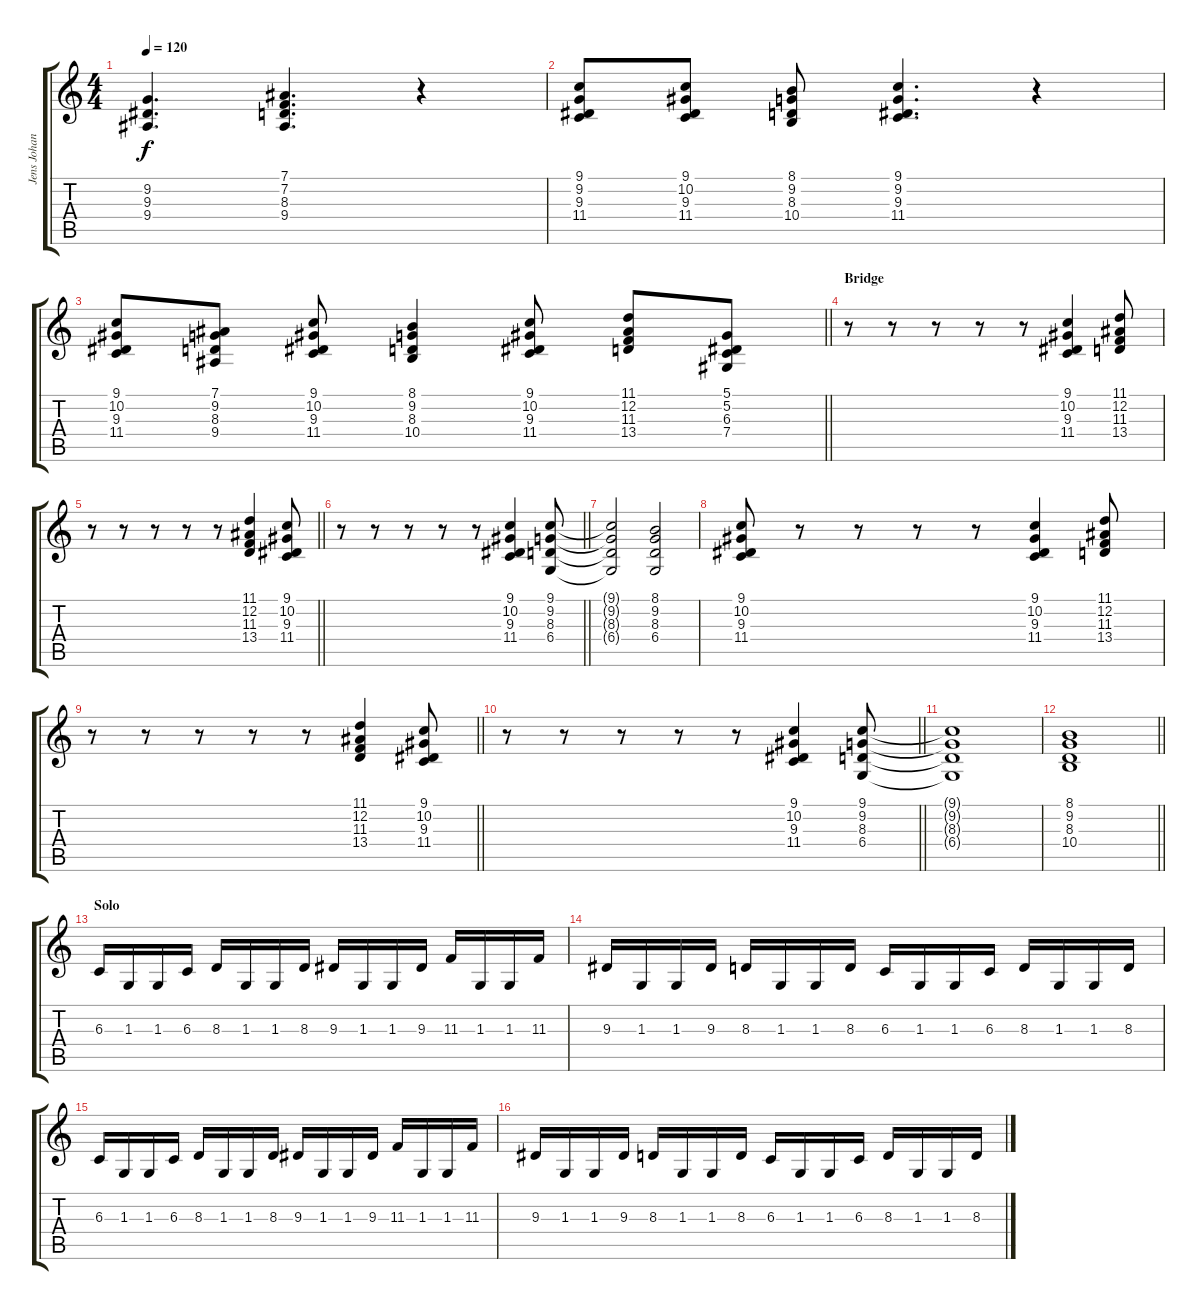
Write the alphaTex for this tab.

\track ("Jens Johansson" "Jens Johan") {instrument lead2sawtooth}
\staff {score tabs}
\tuning (Eb4 Bb3 Gb3 Db3 Ab2 Eb2) {hide}
\ts (4 4)
\tempo 120
\clef g2
\ks c
(9.2 9.3 9.4).4{d dy f} (7.1 7.2 8.3 9.4).4{d} r.4 |
(9.1 9.2 9.3 11.4).8 (9.1 10.2 9.3 11.4).8 (8.1 9.2 8.3 10.4).8 (9.1 9.2 9.3 11.4).4{d} r.4 |
\barLineRight lightlight
(9.1 10.2 9.3 11.4).8 (7.1 9.2 8.3 9.4).8 (9.1 10.2 9.3 11.4).8 (8.1 9.2 8.3 10.4).4 (9.1 10.2 9.3 11.4).8 (11.1 12.2 11.3 13.4).8 (5.1 5.2 6.3 7.4).8 |
\section ("" "Bridge")
r.8 r.8 r.8 r.8 r.8 (9.1 10.2 9.3 11.4).4 (11.1 12.2 11.3 13.4).8 |
\barLineRight lightlight
r.8 r.8 r.8 r.8 r.8 (11.1 12.2 11.3 13.4).4 (9.1 10.2 9.3 11.4).8 |
\barLineRight lightlight
r.8 r.8 r.8 r.8 r.8 (9.1 10.2 9.3 11.4).4 (9.1 9.2 8.3 6.4).8 |
(9.1{t} 9.2{t} 8.3{t} 6.4{t}).2 (8.1 9.2 8.3 6.4).2 |
(9.1 10.2 9.3 11.4).8 r.8 r.8 r.8 r.8 (9.1 10.2 9.3 11.4).4 (11.1 12.2 11.3 13.4).8 |
\barLineRight lightlight
r.8 r.8 r.8 r.8 r.8 (11.1 12.2 11.3 13.4).4 (9.1 10.2 9.3 11.4).8 |
\barLineRight lightlight
r.8 r.8 r.8 r.8 r.8 (9.1 10.2 9.3 11.4).4 (9.1 9.2 8.3 6.4).8 |
(9.1{t} 9.2{t} 8.3{t} 6.4{t}).1 |
\barLineRight lightlight
(8.1 9.2 8.3 10.4).1 |
\section ("" "Solo")
6.3.16 1.3.16 1.3.16 6.3.16 8.3.16 1.3.16 1.3.16 8.3.16 9.3.16 1.3.16 1.3.16 9.3.16 11.3.16 1.3.16 1.3.16 11.3.16 |
9.3.16 1.3.16 1.3.16 9.3.16 8.3.16 1.3.16 1.3.16 8.3.16 6.3.16 1.3.16 1.3.16 6.3.16 8.3.16 1.3.16 1.3.16 8.3.16 |
6.3.16 1.3.16 1.3.16 6.3.16 8.3.16 1.3.16 1.3.16 8.3.16 9.3.16 1.3.16 1.3.16 9.3.16 11.3.16 1.3.16 1.3.16 11.3.16 |
9.3.16 1.3.16 1.3.16 9.3.16 8.3.16 1.3.16 1.3.16 8.3.16 6.3.16 1.3.16 1.3.16 6.3.16 8.3.16 1.3.16 1.3.16 8.3.16
